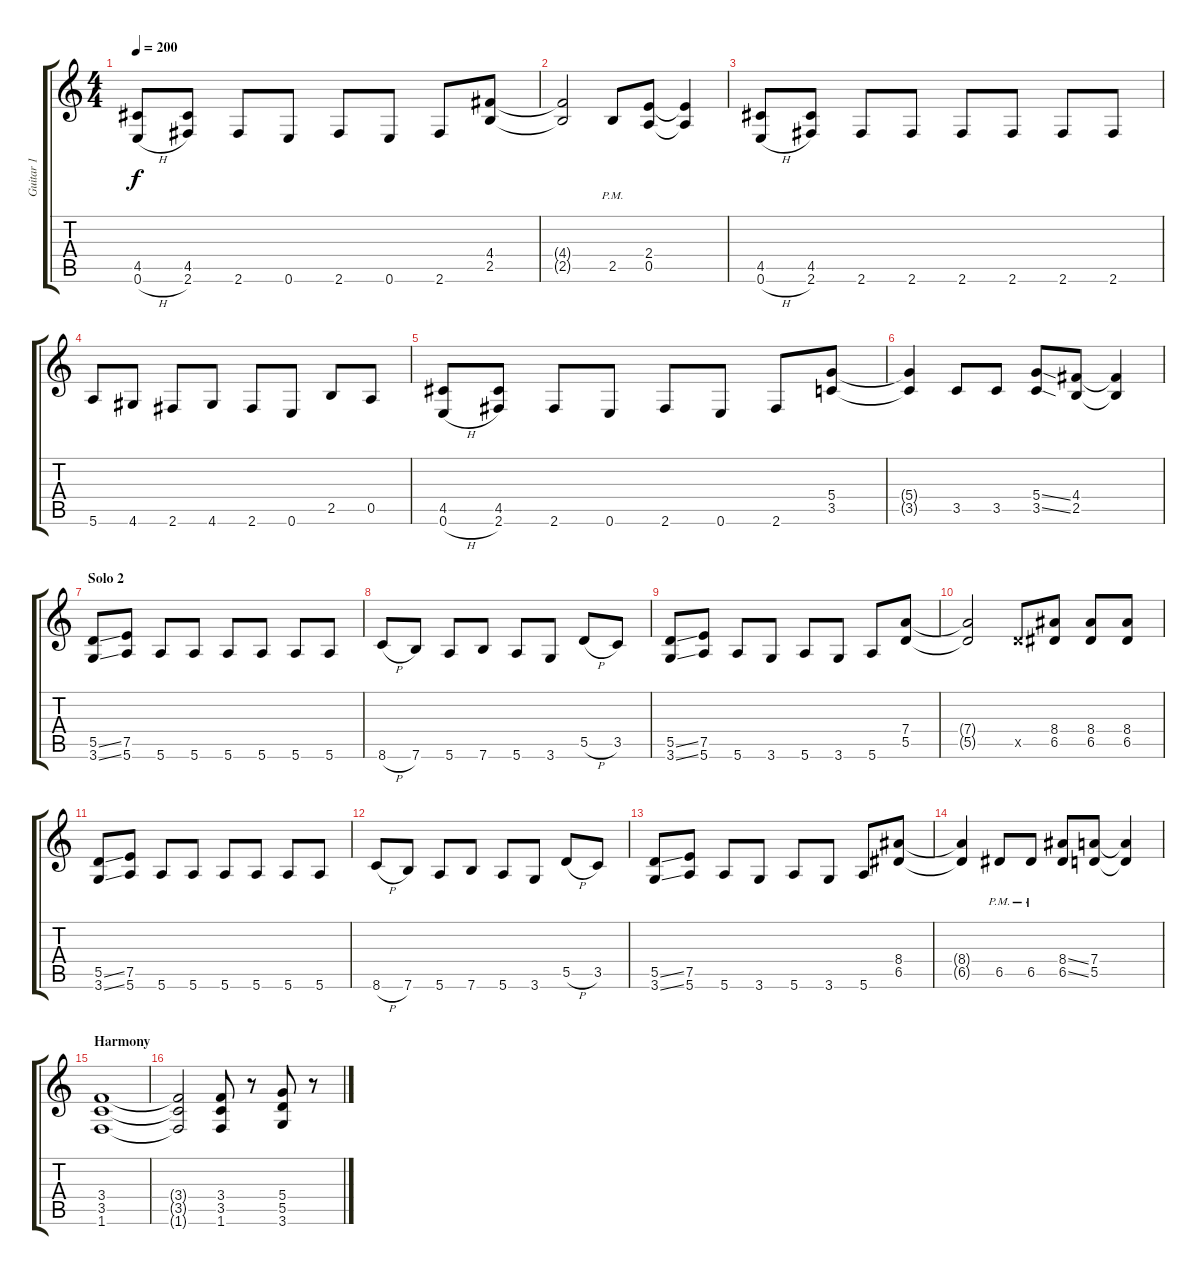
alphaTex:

\track ("Guitar 1" "Guitar 1") {instrument overdrivenguitar}
\staff {score tabs}
\tuning (E4 B3 G3 D3 A2 E2) {hide}
\ts (4 4)
\tempo 200
\clef g2
\ks c
(4.5 0.6{h}).8{dy f} (4.5 2.6).8 2.6.8 0.6.8 2.6.8 0.6.8 2.6.8 (4.4 2.5).8 |
(4.4{t} 2.5{t}).2 2.5{pm}.8 (2.4 0.5).8 (2.4{t} 0.5{t}).4 |
(4.5 0.6{h}).8 (4.5 2.6).8 2.6.8 2.6.8 2.6.8 2.6.8 2.6.8 2.6.8 |
5.6.8 4.6.8 2.6.8 4.6.8 2.6.8 0.6.8 2.5.8 0.5.8 |
(4.5 0.6{h}).8 (4.5 2.6).8 2.6.8 0.6.8 2.6.8 0.6.8 2.6.8 (5.4 3.5).8 |
(5.4{t} 3.5{t}).4 3.5.8 3.5.8 (5.4{ss} 3.5{ss}).8 (4.4 2.5).8 (4.4{t} 2.5{t}).4 |
\section ("" "Solo 2")
(5.5{ss} 3.6{ss}).8 (7.5 5.6).8 5.6.8 5.6.8 5.6.8 5.6.8 5.6.8 5.6.8 |
8.6{h}.8 7.6.8 5.6.8 7.6.8 5.6.8 3.6.8 5.5{h}.8 3.5.8 |
(5.5{ss} 3.6{ss}).8 (7.5 5.6).8 5.6.8 3.6.8 5.6.8 3.6.8 5.6.8 (7.4 5.5).8 |
(7.4{t} 5.5{t}).2 5.5{x}.8 (8.4 6.5).8 (8.4 6.5).8 (8.4 6.5).8 |
(5.5{ss} 3.6{ss}).8 (7.5 5.6).8 5.6.8 5.6.8 5.6.8 5.6.8 5.6.8 5.6.8 |
8.6{h}.8 7.6.8 5.6.8 7.6.8 5.6.8 3.6.8 5.5{h}.8 3.5.8 |
(5.5{ss} 3.6{ss}).8 (7.5 5.6).8 5.6.8 3.6.8 5.6.8 3.6.8 5.6.8 (8.4 6.5).8 |
(8.4{t} 6.5{t}).4 6.5{pm}.8 6.5{pm}.8 (8.4{ss} 6.5{ss}).8 (7.4 5.5).8 (7.4{t} 5.5{t}).4 |
\section ("" "Harmony")
(3.4 3.5 1.6).1 |
(3.4{t} 3.5{t} 1.6{t}).2 (3.4 3.5 1.6).8 r.8 (5.4 5.5 3.6).8 r.8
